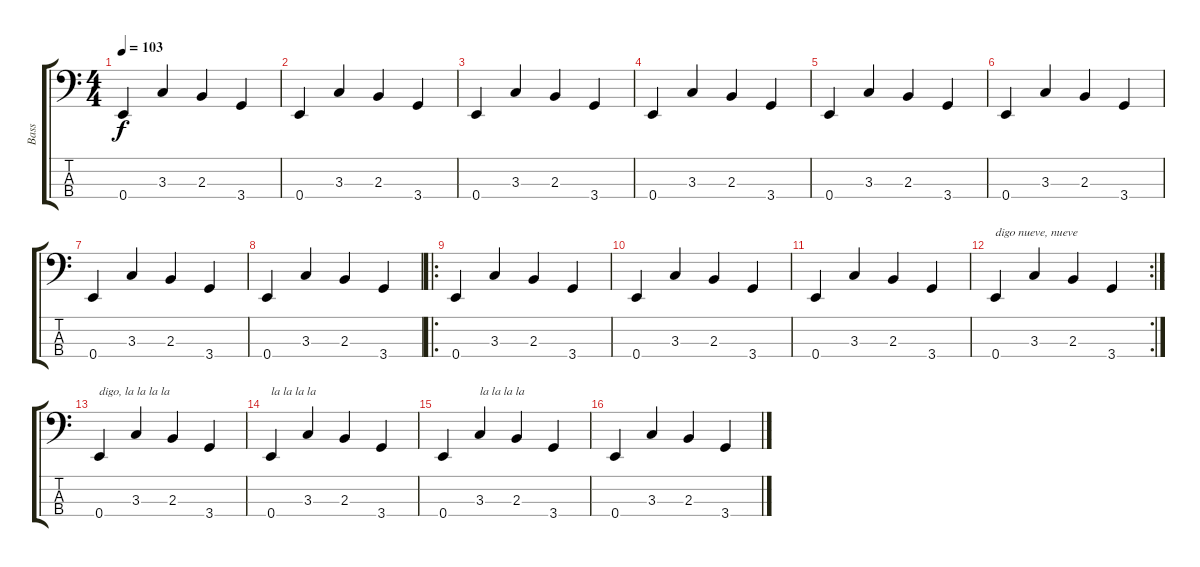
\track ("Bass" "Bass") {instrument electricbasspick}
\staff {score tabs}
\tuning (G2 D2 A1 E1) {hide}
\ts (4 4)
\tempo 103
\clef f4
\ks c
0.4.4{dy f} 3.3.4 2.3.4 3.4.4 |
0.4.4 3.3.4 2.3.4 3.4.4 |
0.4.4 3.3.4 2.3.4 3.4.4 |
0.4.4 3.3.4 2.3.4 3.4.4 |
0.4.4 3.3.4 2.3.4 3.4.4 |
0.4.4 3.3.4 2.3.4 3.4.4 |
0.4.4 3.3.4 2.3.4 3.4.4 |
0.4.4 3.3.4 2.3.4 3.4.4 |
\ro
0.4.4 3.3.4 2.3.4 3.4.4 |
0.4.4 3.3.4 2.3.4 3.4.4 |
0.4.4 3.3.4 2.3.4 3.4.4 |
\rc 2
0.4.4{txt "digo nueve, nueve"} 3.3.4 2.3.4 3.4.4 |
0.4.4{txt "digo, la la la la "} 3.3.4 2.3.4 3.4.4 |
0.4.4{txt "la la la la"} 3.3.4 2.3.4 3.4.4 |
0.4.4 3.3.4{txt "la la la la"} 2.3.4 3.4.4 |
0.4.4 3.3.4 2.3.4 3.4.4
